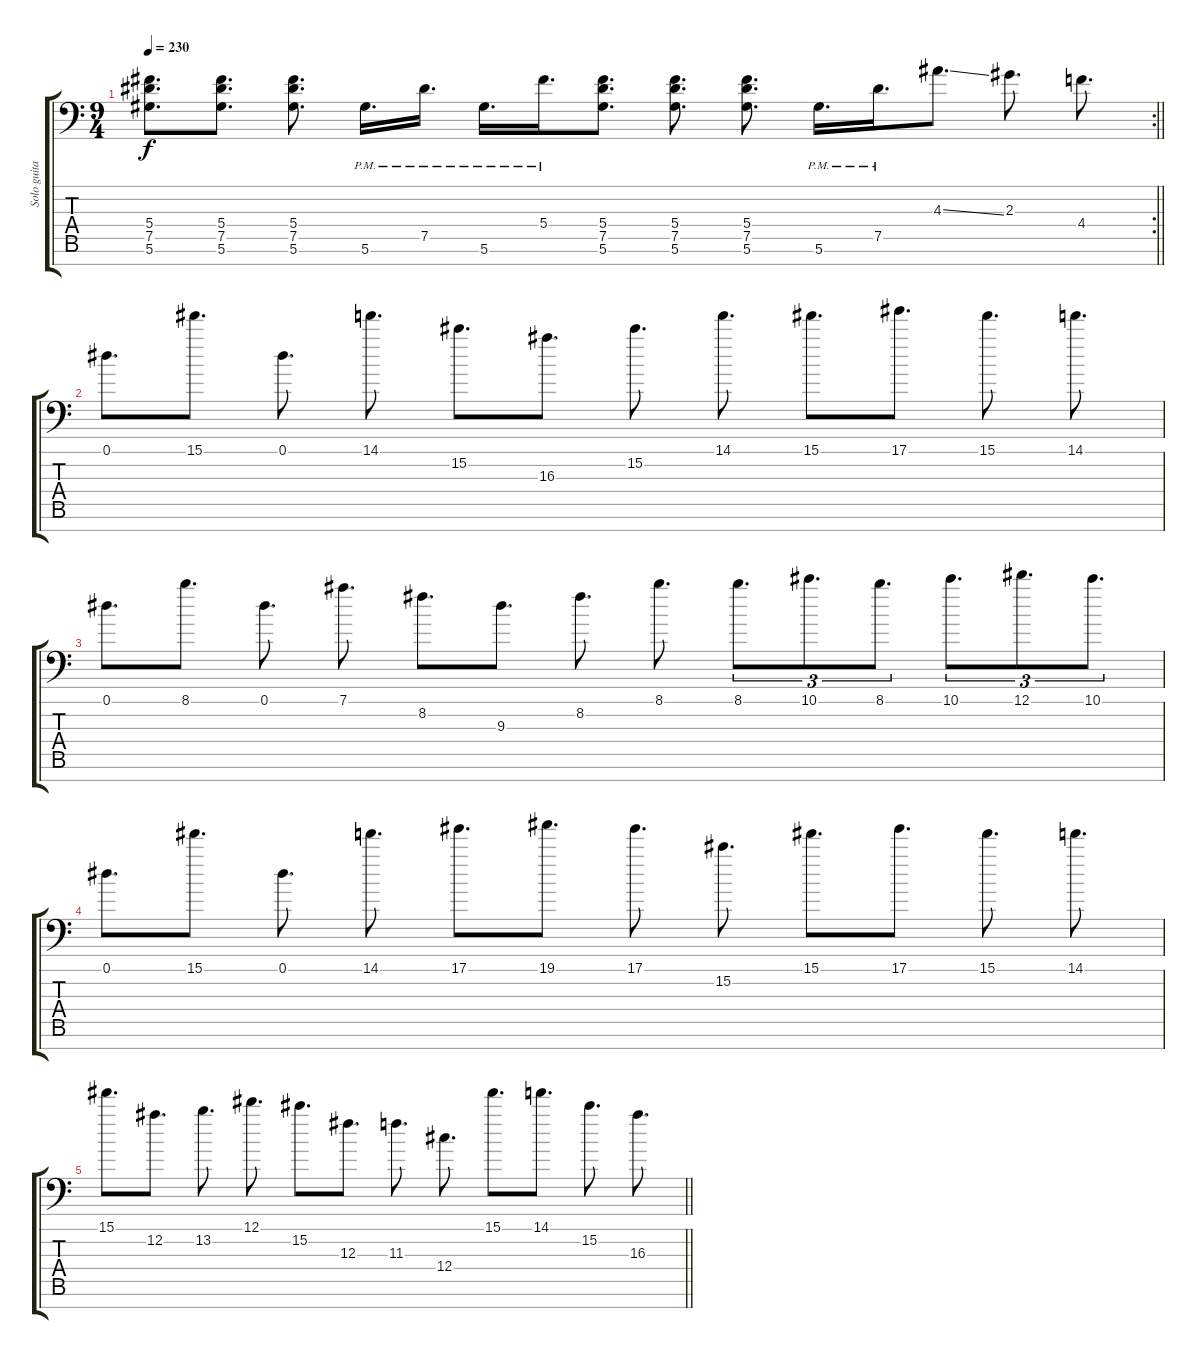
\track ("Solo guitar" "Solo guita") {instrument distortionguitar}
\staff {score tabs}
\tuning (Eb4 Bb3 Gb3 Db3 Ab2 Eb2 Ab1) {hide}
\rc 2
\ts (9 4)
\tempo 230
\clef f4
\barLineRight lightlight
\ks c
(5.4 7.5 5.6).8{d dy f} (5.4 7.5 5.6).8{d} (5.4 7.5 5.6).8{d} 5.6{pm}.16{d} 7.5{pm}.16{d} 5.6{pm}.16{d} 5.4{pm}.16{d} (5.4 7.5 5.6).8{d} (5.4 7.5 5.6).8{d} (5.4 7.5 5.6).8{d} 5.6{pm}.16{d} 7.5{pm}.16{d} 4.3{ss}.8{d} 2.3.8{d} 4.4.8{d} |
\section ("" "")
0.1.8{d} 15.1.8{d} 0.1.8{d} 14.1.8{d} 15.2.8{d} 16.3.8{d} 15.2.8{d} 14.1.8{d} 15.1.8{d} 17.1.8{d} 15.1.8{d} 14.1.8{d} |
0.1.8{d} 8.1.8{d} 0.1.8{d} 7.1.8{d} 8.2.8{d} 9.3.8{d} 8.2.8{d} 8.1.8{d} 8.1.8{d tu (3 2)} 10.1.8{d tu (3 2)} 8.1.8{d tu (3 2)} 10.1.8{d tu (3 2)} 12.1.8{d tu (3 2)} 10.1.8{d tu (3 2)} |
0.1.8{d} 15.1.8{d} 0.1.8{d} 14.1.8{d} 17.1.8{d} 19.1.8{d} 17.1.8{d} 15.2.8{d} 15.1.8{d} 17.1.8{d} 15.1.8{d} 14.1.8{d} |
\barLineRight lightlight
15.1.8{d} 12.2.8{d} 13.2.8{d} 12.1.8{d} 15.2.8{d} 12.3.8{d} 11.3.8{d} 12.4.8{d} 15.1.8{d} 14.1.8{d} 15.2.8{d} 16.3.8{d}
